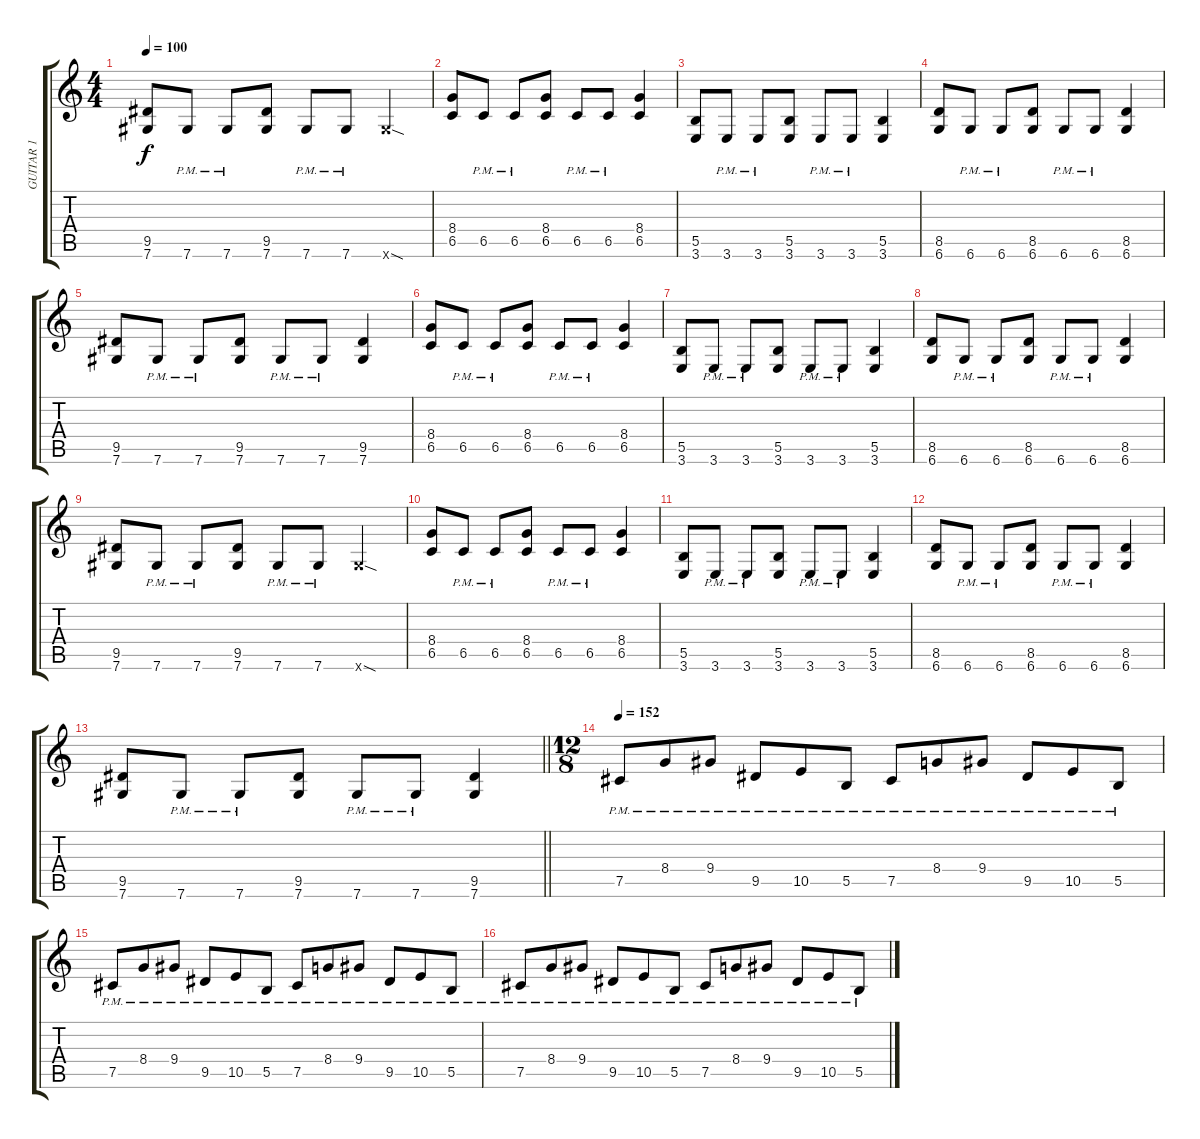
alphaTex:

\track ("GUITAR 1" "GUITAR 1") {instrument overdrivenguitar}
\staff {score tabs}
\tuning (Db4 Ab3 E3 B2 Gb2 Db2) {hide}
\ts (4 4)
\tempo 100
\clef g2
\ks c
(9.5 7.6).8{dy f} 7.6{pm}.8 7.6{pm}.8 (9.5 7.6).8 7.6{pm}.8 7.6{pm}.8 7.6{sod x}.4 |
(8.4 6.5).8 6.5{pm}.8 6.5{pm}.8 (8.4 6.5).8 6.5{pm}.8 6.5{pm}.8 (8.4 6.5).4 |
(5.5 3.6).8 3.6{pm}.8 3.6{pm}.8 (5.5 3.6).8 3.6{pm}.8 3.6{pm}.8 (5.5 3.6).4 |
(8.5 6.6).8 6.6{pm}.8 6.6{pm}.8 (8.5 6.6).8 6.6{pm}.8 6.6{pm}.8 (8.5 6.6).4 |
(9.5 7.6).8 7.6{pm}.8 7.6{pm}.8 (9.5 7.6).8 7.6{pm}.8 7.6{pm}.8 (9.5 7.6).4 |
(8.4 6.5).8 6.5{pm}.8 6.5{pm}.8 (8.4 6.5).8 6.5{pm}.8 6.5{pm}.8 (8.4 6.5).4 |
(5.5 3.6).8 3.6{pm}.8 3.6{pm}.8 (5.5 3.6).8 3.6{pm}.8 3.6{pm}.8 (5.5 3.6).4 |
(8.5 6.6).8 6.6{pm}.8 6.6{pm}.8 (8.5 6.6).8 6.6{pm}.8 6.6{pm}.8 (8.5 6.6).4 |
(9.5 7.6).8 7.6{pm}.8 7.6{pm}.8 (9.5 7.6).8 7.6{pm}.8 7.6{pm}.8 7.6{sod x}.4 |
(8.4 6.5).8 6.5{pm}.8 6.5{pm}.8 (8.4 6.5).8 6.5{pm}.8 6.5{pm}.8 (8.4 6.5).4 |
(5.5 3.6).8 3.6{pm}.8 3.6{pm}.8 (5.5 3.6).8 3.6{pm}.8 3.6{pm}.8 (5.5 3.6).4 |
(8.5 6.6).8 6.6{pm}.8 6.6{pm}.8 (8.5 6.6).8 6.6{pm}.8 6.6{pm}.8 (8.5 6.6).4 |
\barLineRight lightlight
(9.5 7.6).8 7.6{pm}.8 7.6{pm}.8 (9.5 7.6).8 7.6{pm}.8 7.6{pm}.8 (9.5 7.6).4 |
\ts (12 8)
\tempo 152
7.5{pm}.8 8.4{pm}.8 9.4{pm}.8 9.5{pm}.8 10.5{pm}.8 5.5{pm}.8 7.5{pm}.8 8.4{pm}.8 9.4{pm}.8 9.5{pm}.8 10.5{pm}.8 5.5{pm}.8 |
7.5{pm}.8 8.4{pm}.8 9.4{pm}.8 9.5{pm}.8 10.5{pm}.8 5.5{pm}.8 7.5{pm}.8 8.4{pm}.8 9.4{pm}.8 9.5{pm}.8 10.5{pm}.8 5.5{pm}.8 |
7.5{pm}.8 8.4{pm}.8 9.4{pm}.8 9.5{pm}.8 10.5{pm}.8 5.5{pm}.8 7.5{pm}.8 8.4{pm}.8 9.4{pm}.8 9.5{pm}.8 10.5{pm}.8 5.5{pm}.8
